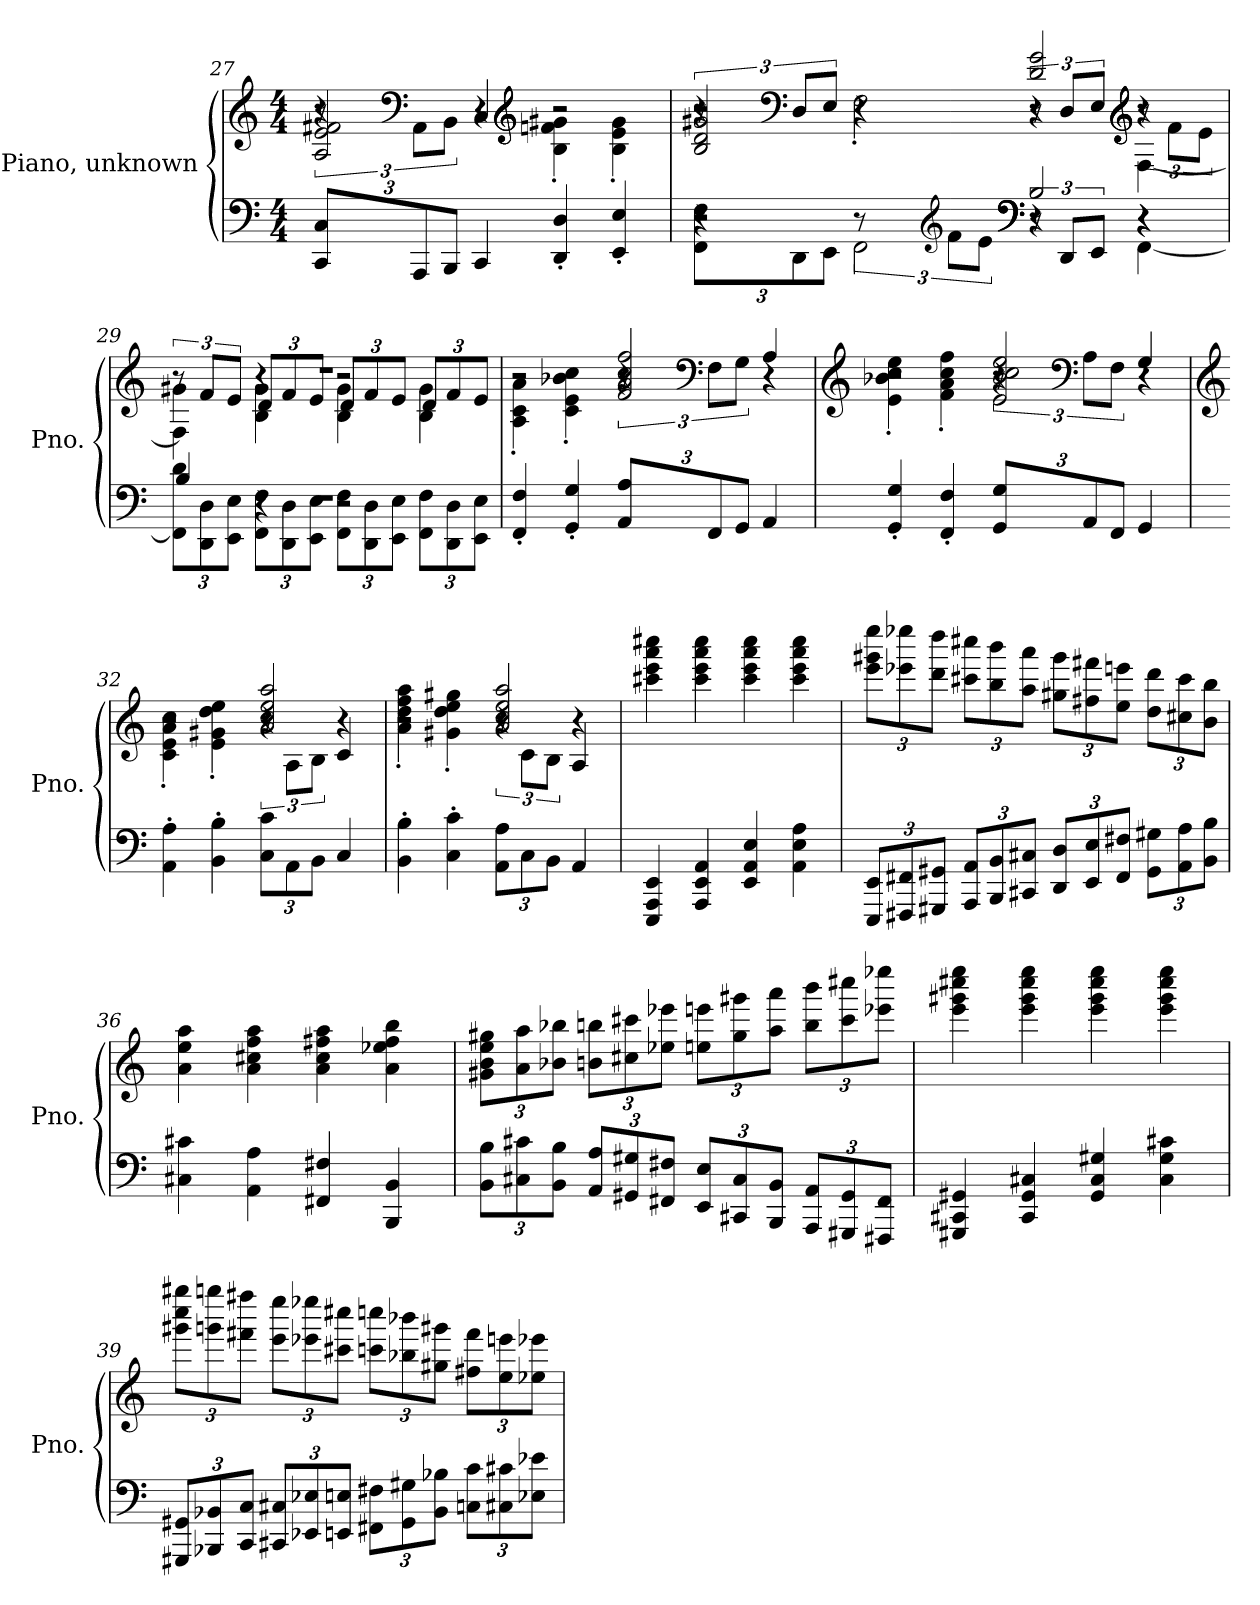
**kern	**kern
*part1	*part1
*staff2	*staff1
*I"Piano, unknown	*
*I'Pno.	*
*clefF4	*clefG2
*k[]	*k[]
*M4/4	*M4/4
*Xbrackettup	*
=27	=27
*	*^
*	*	*^
12CC/ 12C/L	2A/ 2e/ 2f#X/	12r	4r
*	*clefF4	*	*
12AAA/	.	12AA\L	.
12BBB/J	.	12BB\J	.
4CC/	.	4r	4C/
*	*clefG2	*	*
4DD/' 4D/'	2r	4B\' 4fn\' 4g#X\'	2r
4EE/' 4E/'	.	4B\' 4e\' 4g#\'	.
!!LO:LB:g=z
=28	=28	=28	=28
*^	*	*	*^
*	*^	*	*	*	*
*	*	*^	*	*	*	*
2r	12FF\ 12F\L	2r	4r	2B/ 2d/ 2g#X/	4r	12r	2r
*	*	*	*	*clefF4	*	*	*
.	12DD\	.	.	.	.	12D/L	.
.	12EE\J	.	.	.	.	12E/J	.
*	*brackettup	*	*	*	*	*	*
.	12r	.	2FF\	.	2F'\	4r	.
*clefG2	*	*	*	*	*	*	*
.	12f\L	.	.	.	.	.	.
.	12e\J	.	.	.	.	.	.
*clefF4	*	*	*	*	*	*	*
2B/	4r	12r	.	2d/ 2g#/	.	12r	4r
.	.	12DD/L	.	.	.	12D/L	.
.	.	12EE/J	.	.	.	12E/J	.
*	*	*	*	*clefG2	*	*	*
.	[4FF\	4r	4r	.	12r	4r	[4F\
.	.	.	.	.	12f\L	.	.
.	.	.	.	.	12e\J	.	.
*	*v	*v	*v	*	*	*	*
=29	=29	=29	=29	=29	=29
*	*Xbrackettup	*	*	*	*
*	*^	*	*	*	*
1r	12FF\] 12d\L	4B/	1r	4g#X\	12r	4F\]
.	12DD\ 12D\	.	.	.	12f/L	.
.	12EE\ 12E\J	.	.	.	12e/J	.
*	*	*	*	*	*Xbrackettup	*
.	12FF\ 12F\L	4r	.	4B\ 4g#\	12d/L	4r
.	12DD\ 12D\	.	.	.	12f/	.
.	12EE\ 12E\J	.	.	.	12e/J	.
.	12FF\ 12F\L	2r	.	4B\ 4g#\	12d/L	2r
.	12DD\ 12D\	.	.	.	12f/	.
.	12EE\ 12E\J	.	.	.	12e/J	.
.	12FF\ 12F\L	.	.	4B\ 4g#\	12d/L	.
.	12DD\ 12D\	.	.	.	12f/	.
.	12EE\ 12E\J	.	.	.	12e/J	.
*v	*v	*v	*	*	*	*
*	*	*	*v	*v
=30	=30	=30	=30
4FF/' 4F/'	2r	4A\' 4c\' 4a\'	2r
4GG/' 4G/'	.	4c\' 4e\' 4b-X\' 4cc\'	.
*	*	*brackettup	*
12AA/ 12A/L	2f/ 2a/ 2cc/ 2ff/	12r	4r
*	*clefF4	*	*
12FF/	.	12F\L	.
12GG/J	.	12G\J	.
4AA/	.	4r	4A/
!!LO:LB:g=z	!!	!!
=31	=31	=31	=31
*	*clefG2	*	*
4GG/' 4G/'	2r	4e\' 4b-X\' 4cc\' 4ee\'	2r
4FF/' 4F/'	.	4f\' 4a\' 4cc\' 4ff\'	.
12GG/ 12G/L	2e/ 2b-/ 2cc/ 2ee/	12r	4r
*	*clefF4	*	*
12AA/	.	12A\L	.
12FF/J	.	12F\J	.
4GG/	.	4r	4G/
=32	=32	=32	=32
*	*clefG2	*	*
4AA\' 4A\'	2r	4c\' 4e\' 4a\' 4cc\'	2r
4BB\' 4B\'	.	4e\' 4g#X\' 4dd\' 4ee\'	.
12C\ 12c\L	2a/ 2cc/ 2ee/ 2aa/	12r	4r
12AA\	.	12A\L	.
12BB\J	.	12B\J	.
4C/	.	4r	4c/
=33	=33	=33	=33
4BB\' 4B\'	2r	4a\' 4dd\' 4ff\' 4aa\'	2r
4C\' 4c\'	.	4g#X\' 4dd\' 4ee\' 4gg#X\'	.
12AA\ 12A\L	2a/ 2cc/ 2ee/ 2aa/	12r	4r
12C\	.	12c\L	.
12BB\J	.	12B\J	.
4AA/	.	4r	4A/
*	*v	*v	*v
=34	=34
4EEE/ 4AAA/ 4EE/	4ccc#X\ 4eee\ 4aaa\ 4cccc#X\
4AAA/ 4EE/ 4AA/	4ccc#\ 4eee\ 4aaa\ 4cccc#\
4EE/ 4AA/ 4E/	4ccc#\ 4eee\ 4aaa\ 4cccc#\
4AA\ 4E\ 4A\	4ccc#\ 4eee\ 4aaa\ 4cccc#\
!!LO:LB:g=z
=35	=35
*	*Xbrackettup
12EEE/ 12EE/L	12eee\ 12ggg#X\ 12eeee\L
12FFF#X/ 12FF#X/	12eee-X\ 12eeee-X\
12GGG#X/ 12GG#X/J	12ddd\ 12dddd\J
12AAA/ 12AA/L	12ccc#X\ 12cccc#X\L
12BBB/ 12BB/	12bb\ 12bbb\
12CC#X/ 12C#X/J	12aa\ 12aaa\J
12DD/ 12D/L	12gg#X\ 12ggg#\L
12EE/ 12E/	12ff#X\ 12fff#X\
12FF#/ 12F#X/J	12ee\ 12eeen\J
12GG#\ 12G#X\L	12dd\ 12ddd\L
12AA\ 12A\	12cc#X\ 12ccc#\
12BB\ 12B\J	12b\ 12bb\J
=36	=36
4C#X\ 4c#X\	4a\ 4ee\ 4aa\
4AA\ 4A\	4a\ 4cc#X\ 4ff\ 4aa\
4FF#X/ 4F#X/	4a\ 4cc#\ 4ff#X\ 4aa\
4BBB/ 4BB/	4a\ 4ee-X\ 4ff#\ 4bb\
!!LO:LB:g=z
=37	=37
12BB\ 12B\L	12g#X\ 12b\ 12ee\ 12gg#X\L
12C#X\ 12c#X\	12a\ 12aa\
12BB\ 12B\J	12b-X\ 12bb-X\J
12AA/ 12A/L	12bn\ 12bbn\L
12GG#X/ 12G#X/	12cc#X\ 12ccc#X\
12FF#X/ 12F#X/J	12ee-X\ 12eee-X\J
12EE/ 12E/L	12een\ 12eeen\L
12CC#X/ 12C#/	12gg#\ 12ggg#X\
12BBB/ 12BB/J	12aa\ 12aaa\J
12AAA/ 12AA/L	12bb\ 12bbb\L
12GGG#X/ 12GG#/	12ccc#\ 12cccc#X\
12FFF#X/ 12FF#/J	12eee-X\ 12eeee-X\J
=38	=38
4GGG#X/ 4CC#X/ 4GG#X/	4eee\ 4ggg#X\ 4cccc#X\ 4eeee\
4CC#/ 4GG#/ 4C#X/	4eee\ 4ggg#\ 4cccc#\ 4eeee\
4GG#/ 4C#/ 4G#X/	4eee\ 4ggg#\ 4cccc#\ 4eeee\
4C#\ 4G#\ 4c#X\	4eee\ 4ggg#\ 4cccc#\ 4eeee\
!!LO:PB:g=z
=39	=39
12GGG#X/ 12GG#X/L	12ggg#X\ 12cccc\ 12gggg#X\L
12BBB-X/ 12BB-X/	12gggn\ 12ggggn\
12CC/ 12C/J	12fff#X\ 12ffff#X\J
12CC#X/ 12C#X/L	12eee\ 12eeee\L
12EE-X/ 12E-X/	12eee-X\ 12eeee-X\
12EEn/ 12En/J	12ccc#X\ 12cccc#X\J
12FF#X\ 12F#X\L	12cccn\ 12ccccn\L
12GG#\ 12G#X\	12bb-X\ 12bbb-X\
12BB-\ 12B-X\J	12gg#X\ 12ggg#X\J
12Cn\ 12c\L	12ff#X\ 12fff#\L
12C#X\ 12c#X\	12ee\ 12eeen\
12E-X\ 12e-X\J	12ee-X\ 12eee-X\J
=	=
*-	*-
